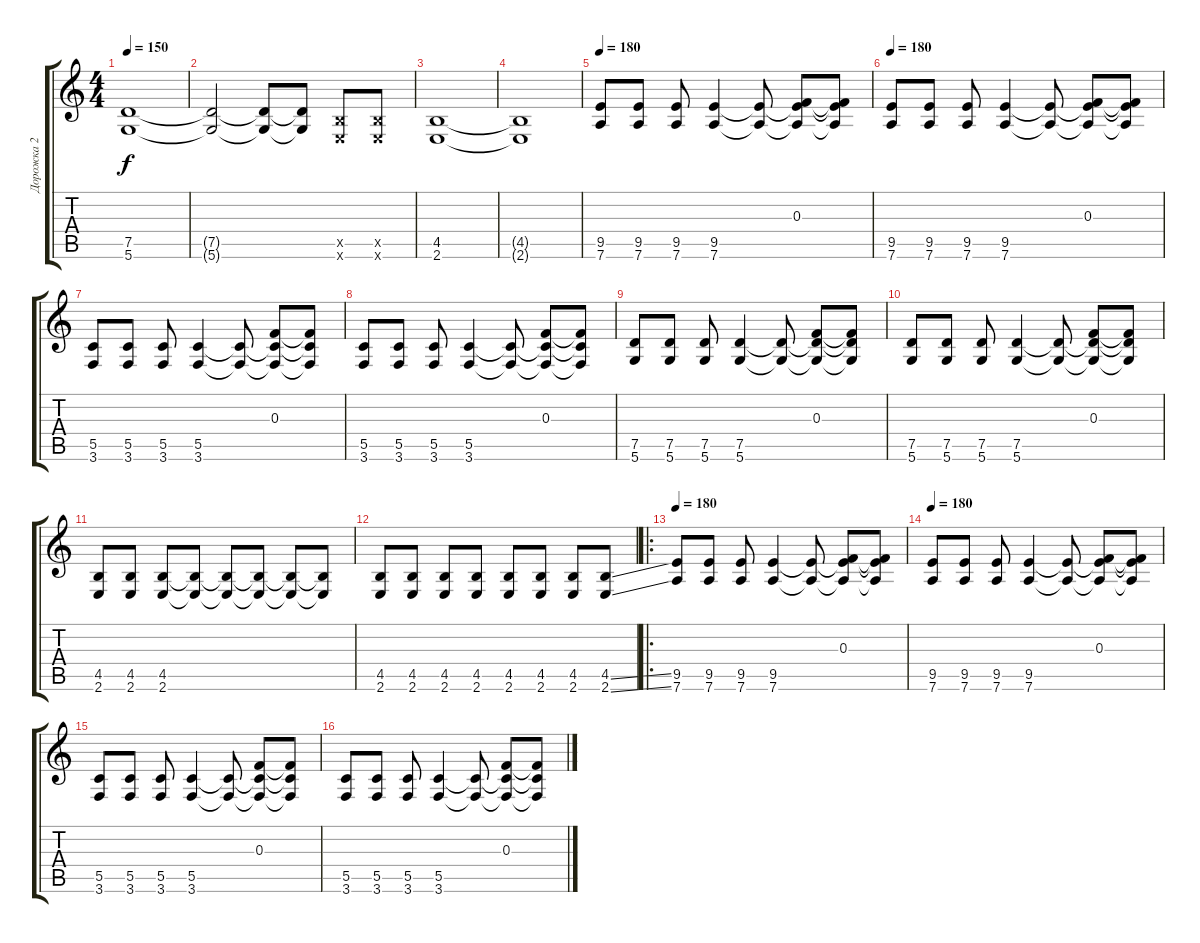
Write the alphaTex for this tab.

\track ("Дорожка 2" "Дорожка 2") {instrument distortionguitar}
\staff {score tabs}
\tuning (D4 A3 F3 C3 G2 D2) {hide}
\ts (4 4)
\tempo 150
\clef g2
\ks c
(7.5 5.6).1{dy f} |
(7.5{t} 5.6{t}).2 (7.5{t} 5.6{t}).8 (7.5{t} 5.6{t}).8 (4.5{x} 2.6{x}).8 (4.5{x} 2.6{x}).8 |
(4.5 2.6).1 |
(4.5{t} 2.6{t}).1 |
\tempo 180
(9.5 7.6).8 (9.5 7.6).8 (9.5 7.6).8 (9.5 7.6).4 (9.5{t} 7.6{t}).8 (0.3 9.5{t} 7.6{t}).8 (0.3{t} 9.5{t} 7.6{t}).8 |
\tempo 180
(9.5 7.6).8 (9.5 7.6).8 (9.5 7.6).8 (9.5 7.6).4 (9.5{t} 7.6{t}).8 (0.3 9.5{t} 7.6{t}).8 (0.3{t} 9.5{t} 7.6{t}).8 |
(5.5 3.6).8 (5.5 3.6).8 (5.5 3.6).8 (5.5 3.6).4 (5.5{t} 3.6{t}).8 (0.3 5.5{t} 3.6{t}).8 (0.3{t} 5.5{t} 3.6{t}).8 |
(5.5 3.6).8 (5.5 3.6).8 (5.5 3.6).8 (5.5 3.6).4 (5.5{t} 3.6{t}).8 (0.3 5.5{t} 3.6{t}).8 (0.3{t} 5.5{t} 3.6{t}).8 |
(7.5 5.6).8 (7.5 5.6).8 (7.5 5.6).8 (7.5 5.6).4 (7.5{t} 5.6{t}).8 (0.3 7.5{t} 5.6{t}).8 (0.3{t} 7.5{t} 5.6{t}).8 |
(7.5 5.6).8 (7.5 5.6).8 (7.5 5.6).8 (7.5 5.6).4 (7.5{t} 5.6{t}).8 (0.3 7.5{t} 5.6{t}).8 (0.3{t} 7.5{t} 5.6{t}).8 |
(4.5 2.6).8 (4.5 2.6).8 (4.5 2.6).8 (4.5{t} 2.6{t}).8 (4.5{t} 2.6{t}).8 (4.5{t} 2.6{t}).8 (4.5{t} 2.6{t}).8 (4.5{t} 2.6{t}).8 |
(4.5 2.6).8 (4.5 2.6).8 (4.5 2.6).8 (4.5 2.6).8 (4.5 2.6).8 (4.5 2.6).8 (4.5 2.6).8 (4.5{ss} 2.6{ss}).8 |
\ro
\tempo 180
(9.5 7.6).8 (9.5 7.6).8 (9.5 7.6).8 (9.5 7.6).4 (9.5{t} 7.6{t}).8 (0.3 9.5{t} 7.6{t}).8 (0.3{t} 9.5{t} 7.6{t}).8 |
\tempo 180
(9.5 7.6).8 (9.5 7.6).8 (9.5 7.6).8 (9.5 7.6).4 (9.5{t} 7.6{t}).8 (0.3 9.5{t} 7.6{t}).8 (0.3{t} 9.5{t} 7.6{t}).8 |
(5.5 3.6).8 (5.5 3.6).8 (5.5 3.6).8 (5.5 3.6).4 (5.5{t} 3.6{t}).8 (0.3 5.5{t} 3.6{t}).8 (0.3{t} 5.5{t} 3.6{t}).8 |
(5.5 3.6).8 (5.5 3.6).8 (5.5 3.6).8 (5.5 3.6).4 (5.5{t} 3.6{t}).8 (0.3 5.5{t} 3.6{t}).8 (0.3{t} 5.5{t} 3.6{t}).8
